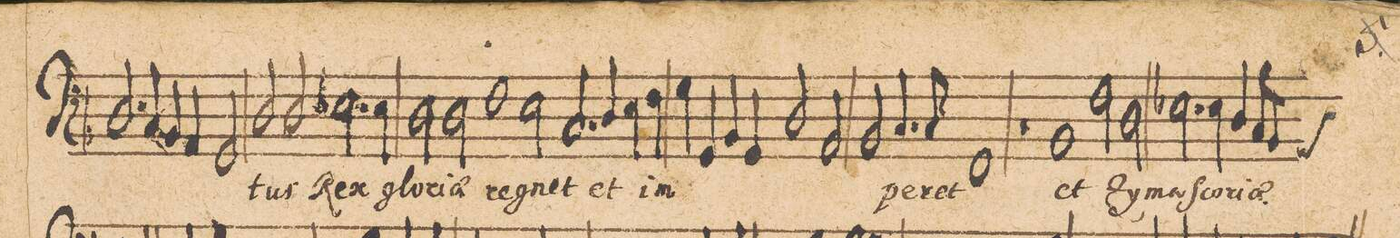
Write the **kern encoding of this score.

**kern	**text
*I"[Basso]	*
*clefF4	*
*k[b-]	*
*met(C|)	*
*M2/1	*
2.D/	.
4C/	.
=29	=29
4BB-/	.
4AA/	.
2GG/	.
2D/	.
2D/	-tus
=30	=30
2.E-X\	Rex
4E-\	glo-
2D\	-ri-
2D\	-ae
=31	=31
1F\	re-
2E\	-gnet
2.C/	.
=32	=32
4D/	et
4E\	im-
4F\	.
4G\	.
4GG/	.
4BB-/	.
4GG/	.
=33	=33
2D/	.
2AA/	.
2BB-/	.
4.C/	-pe-
8C/	-ret
=34	=34
1FF/	.
1r	.
=35	=35
1BB-/	et
2F\	zy-
2D\	-ma-
=36	=36
2.E-X\	-ſco-
4E-\	-ri-
4D/	-ae
8C/L	.
*custos:AA	*
8BB-/J	.
*-	*-
